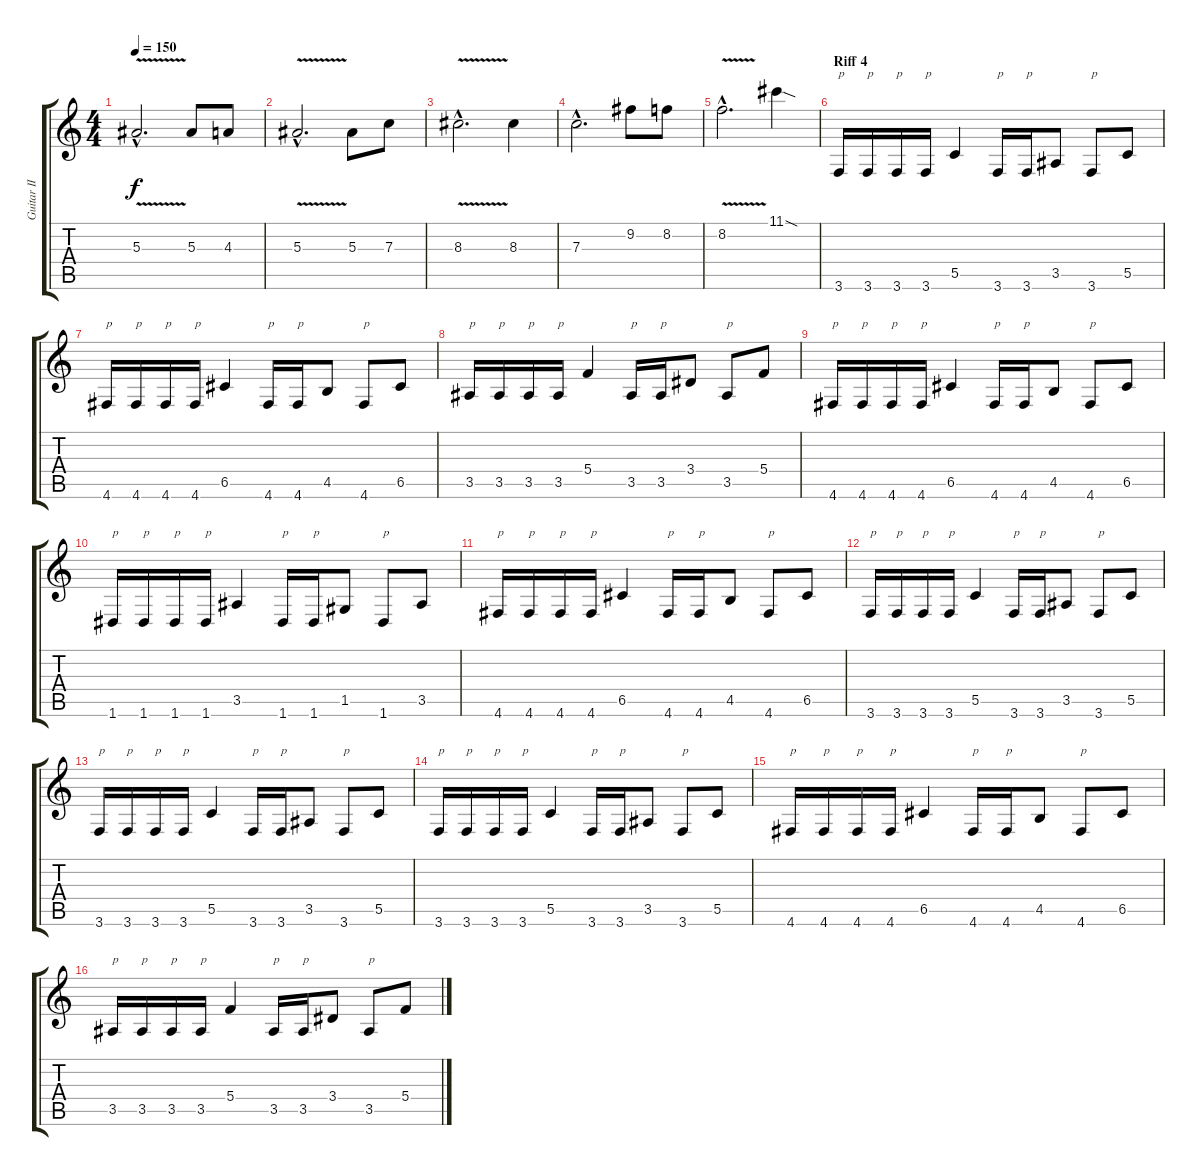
\track ("Guitar II" "Guitar II") {instrument distortionguitar}
\staff {score tabs}
\tuning (D4 A3 F3 C3 G2 D2) {hide}
\ts (4 4)
\tempo 150
\clef g2
\ks c
5.3{v hac}.2{d dy f} 5.3.8 4.3.8 |
5.3{v hac}.2{d} 5.3.8 7.3.8 |
8.3{v hac}.2{d} 8.3.4 |
7.3{hac}.2{d} 9.2.8 8.2.8 |
8.2{v hac}.2{d} 11.1{sod}.4 |
\section ("" "Riff 4")
3.6.16{txt "p"} 3.6.16{txt "p"} 3.6.16{txt "p"} 3.6.16{txt "p"} 5.5.4 3.6.16{txt "p"} 3.6.16{txt "p"} 3.5.8 3.6.8{txt "p"} 5.5.8 |
4.6.16{txt "p"} 4.6.16{txt "p"} 4.6.16{txt "p"} 4.6.16{txt "p"} 6.5.4 4.6.16{txt "p"} 4.6.16{txt "p"} 4.5.8 4.6.8{txt "p"} 6.5.8 |
3.5.16{txt "p"} 3.5.16{txt "p"} 3.5.16{txt "p"} 3.5.16{txt "p"} 5.4.4 3.5.16{txt "p"} 3.5.16{txt "p"} 3.4.8 3.5.8{txt "p"} 5.4.8 |
4.6.16{txt "p"} 4.6.16{txt "p"} 4.6.16{txt "p"} 4.6.16{txt "p"} 6.5.4 4.6.16{txt "p"} 4.6.16{txt "p"} 4.5.8 4.6.8{txt "p"} 6.5.8 |
1.6.16{txt "p"} 1.6.16{txt "p"} 1.6.16{txt "p"} 1.6.16{txt "p"} 3.5.4 1.6.16{txt "p"} 1.6.16{txt "p"} 1.5.8 1.6.8{txt "p"} 3.5.8 |
4.6.16{txt "p"} 4.6.16{txt "p"} 4.6.16{txt "p"} 4.6.16{txt "p"} 6.5.4 4.6.16{txt "p"} 4.6.16{txt "p"} 4.5.8 4.6.8{txt "p"} 6.5.8 |
3.6.16{txt "p"} 3.6.16{txt "p"} 3.6.16{txt "p"} 3.6.16{txt "p"} 5.5.4 3.6.16{txt "p"} 3.6.16{txt "p"} 3.5.8 3.6.8{txt "p"} 5.5.8 |
3.6.16{txt "p"} 3.6.16{txt "p"} 3.6.16{txt "p"} 3.6.16{txt "p"} 5.5.4 3.6.16{txt "p"} 3.6.16{txt "p"} 3.5.8 3.6.8{txt "p"} 5.5.8 |
3.6.16{txt "p"} 3.6.16{txt "p"} 3.6.16{txt "p"} 3.6.16{txt "p"} 5.5.4 3.6.16{txt "p"} 3.6.16{txt "p"} 3.5.8 3.6.8{txt "p"} 5.5.8 |
4.6.16{txt "p"} 4.6.16{txt "p"} 4.6.16{txt "p"} 4.6.16{txt "p"} 6.5.4 4.6.16{txt "p"} 4.6.16{txt "p"} 4.5.8 4.6.8{txt "p"} 6.5.8 |
3.5.16{txt "p"} 3.5.16{txt "p"} 3.5.16{txt "p"} 3.5.16{txt "p"} 5.4.4 3.5.16{txt "p"} 3.5.16{txt "p"} 3.4.8 3.5.8{txt "p"} 5.4.8
